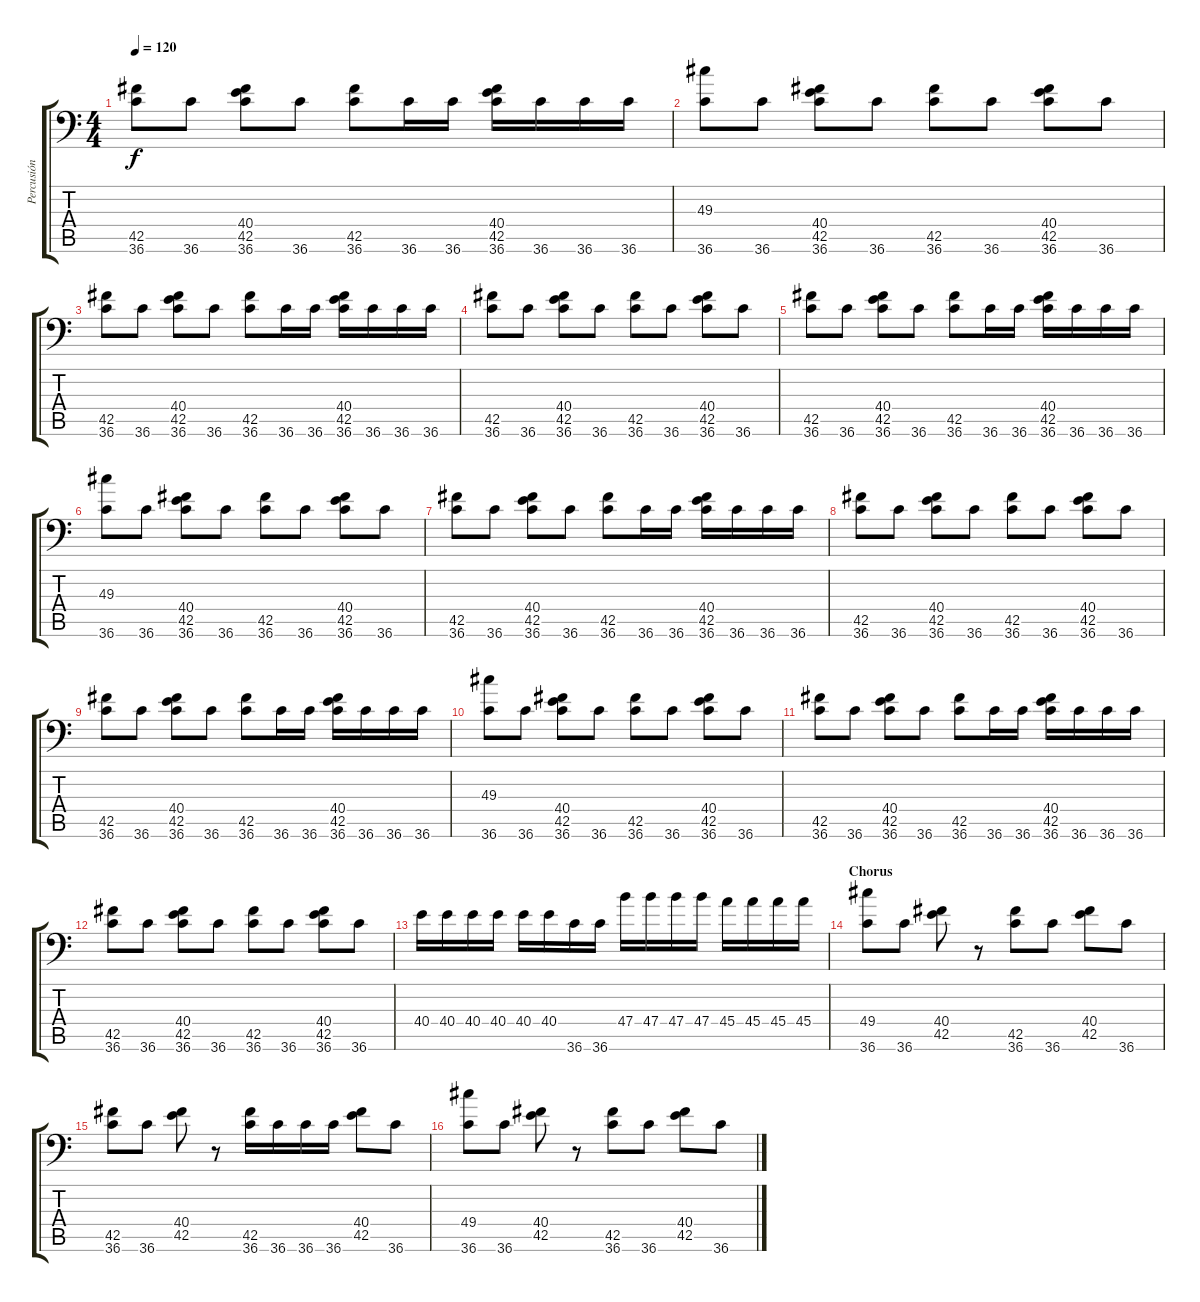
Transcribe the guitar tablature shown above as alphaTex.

\track ("Percusión" "Percusión") {instrument acousticgrandpiano}
\staff {score tabs}
\tuning (C-1 C-1 C-1 C-1 C-1 C-1) {hide}
\ts (4 4)
\tempo 120
\clef f4
\ks c
(42.5 36.6).8{dy f} 36.6.8 (40.4 42.5 36.6).8 36.6.8 (42.5 36.6).8 36.6.16 36.6.16 (40.4 42.5 36.6).16 36.6.16 36.6.16 36.6.16 |
(49.3 36.6).8 36.6.8 (40.4 42.5 36.6).8 36.6.8 (42.5 36.6).8 36.6.8 (40.4 42.5 36.6).8 36.6.8 |
(42.5 36.6).8 36.6.8 (40.4 42.5 36.6).8 36.6.8 (42.5 36.6).8 36.6.16 36.6.16 (40.4 42.5 36.6).16 36.6.16 36.6.16 36.6.16 |
(42.5 36.6).8 36.6.8 (40.4 42.5 36.6).8 36.6.8 (42.5 36.6).8 36.6.8 (40.4 42.5 36.6).8 36.6.8 |
(42.5 36.6).8 36.6.8 (40.4 42.5 36.6).8 36.6.8 (42.5 36.6).8 36.6.16 36.6.16 (40.4 42.5 36.6).16 36.6.16 36.6.16 36.6.16 |
(49.3 36.6).8 36.6.8 (40.4 42.5 36.6).8 36.6.8 (42.5 36.6).8 36.6.8 (40.4 42.5 36.6).8 36.6.8 |
(42.5 36.6).8 36.6.8 (40.4 42.5 36.6).8 36.6.8 (42.5 36.6).8 36.6.16 36.6.16 (40.4 42.5 36.6).16 36.6.16 36.6.16 36.6.16 |
(42.5 36.6).8 36.6.8 (40.4 42.5 36.6).8 36.6.8 (42.5 36.6).8 36.6.8 (40.4 42.5 36.6).8 36.6.8 |
(42.5 36.6).8 36.6.8 (40.4 42.5 36.6).8 36.6.8 (42.5 36.6).8 36.6.16 36.6.16 (40.4 42.5 36.6).16 36.6.16 36.6.16 36.6.16 |
(49.3 36.6).8 36.6.8 (40.4 42.5 36.6).8 36.6.8 (42.5 36.6).8 36.6.8 (40.4 42.5 36.6).8 36.6.8 |
(42.5 36.6).8 36.6.8 (40.4 42.5 36.6).8 36.6.8 (42.5 36.6).8 36.6.16 36.6.16 (40.4 42.5 36.6).16 36.6.16 36.6.16 36.6.16 |
(42.5 36.6).8 36.6.8 (40.4 42.5 36.6).8 36.6.8 (42.5 36.6).8 36.6.8 (40.4 42.5 36.6).8 36.6.8 |
40.4.16 40.4.16 40.4.16 40.4.16 40.4.16 40.4.16 36.6.16 36.6.16 47.4.16 47.4.16 47.4.16 47.4.16 45.4.16 45.4.16 45.4.16 45.4.16 |
\section ("" "Chorus")
(49.4 36.6).8 36.6.8 (40.4 42.5).8 r.8 (42.5 36.6).8 36.6.8 (40.4 42.5).8 36.6.8 |
(42.5 36.6).8 36.6.8 (40.4 42.5).8 r.8 (42.5 36.6).16 36.6.16 36.6.16 36.6.16 (40.4 42.5).8 36.6.8 |
(49.4 36.6).8 36.6.8 (40.4 42.5).8 r.8 (42.5 36.6).8 36.6.8 (40.4 42.5).8 36.6.8
